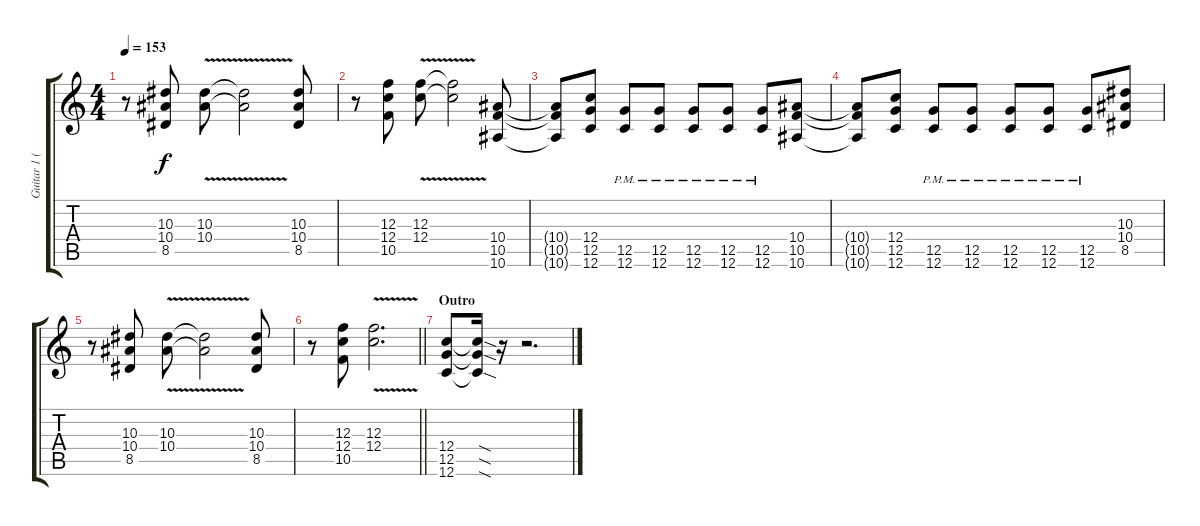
\track ("Guitar 1 (Dan Jacobs)" "Guitar 1 (") {instrument distortionguitar}
\staff {score tabs}
\tuning (D4 A3 F3 C3 G2 C2) {hide}
\ts (4 4)
\tempo 153
\clef g2
\ks c
r.8{dy f} (10.3 10.4 8.5).8 (10.3{v} 10.4{v}).8 (10.3{t} 10.4{t}).2 (10.3 10.4 8.5).8 |
r.8 (12.3 12.4 10.5).8 (12.3{v} 12.4{v}).8 (12.3{t} 12.4{t}).2 (10.4 10.5 10.6).8 |
(10.4{t} 10.5{t} 10.6{t}).8 (12.4 12.5 12.6).8 (12.5{pm} 12.6{pm}).8 (12.5{pm} 12.6{pm}).8 (12.5{pm} 12.6{pm}).8 (12.5{pm} 12.6{pm}).8 (12.5{pm} 12.6{pm}).8 (10.4 10.5 10.6).8 |
(10.4{t} 10.5{t} 10.6{t}).8 (12.4 12.5 12.6).8 (12.5{pm} 12.6{pm}).8 (12.5{pm} 12.6{pm}).8 (12.5{pm} 12.6{pm}).8 (12.5{pm} 12.6{pm}).8 (12.5{pm} 12.6{pm}).8 (10.3 10.4 8.5).8 |
r.8 (10.3 10.4 8.5).8 (10.3{v} 10.4{v}).8 (10.3{t} 10.4{t}).2 (10.3 10.4 8.5).8 |
\barLineRight lightlight
r.8 (12.3 12.4 10.5).8 (12.3{v} 12.4{v}).2{d} |
\section ("" "Outro")
(12.4 12.5 12.6).8 (12.4{sod t} 12.5{sod t} 12.6{sod t}).16 r.16 r.2{d}
